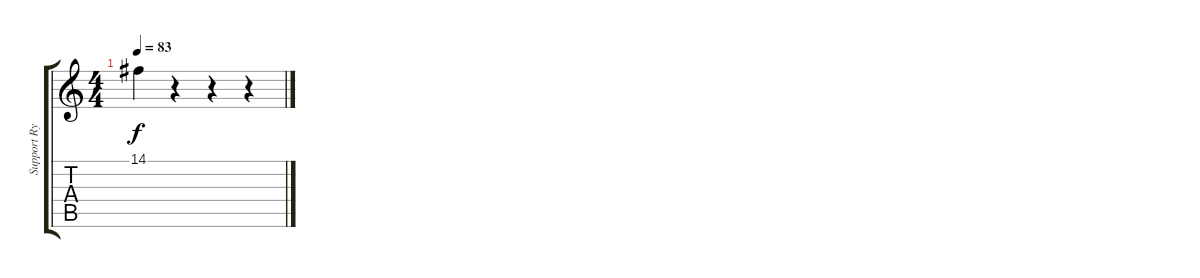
\track ("Support Rythm" "Support Ry") {instrument pad2warm}
\staff {score tabs}
\tuning (E4 B3 G3 D3 A2 E2) {hide}
\ts (4 4)
\tempo 83
\clef g2
\ks c
14.1{t}.4{dy f} r.4 r.4 r.4
